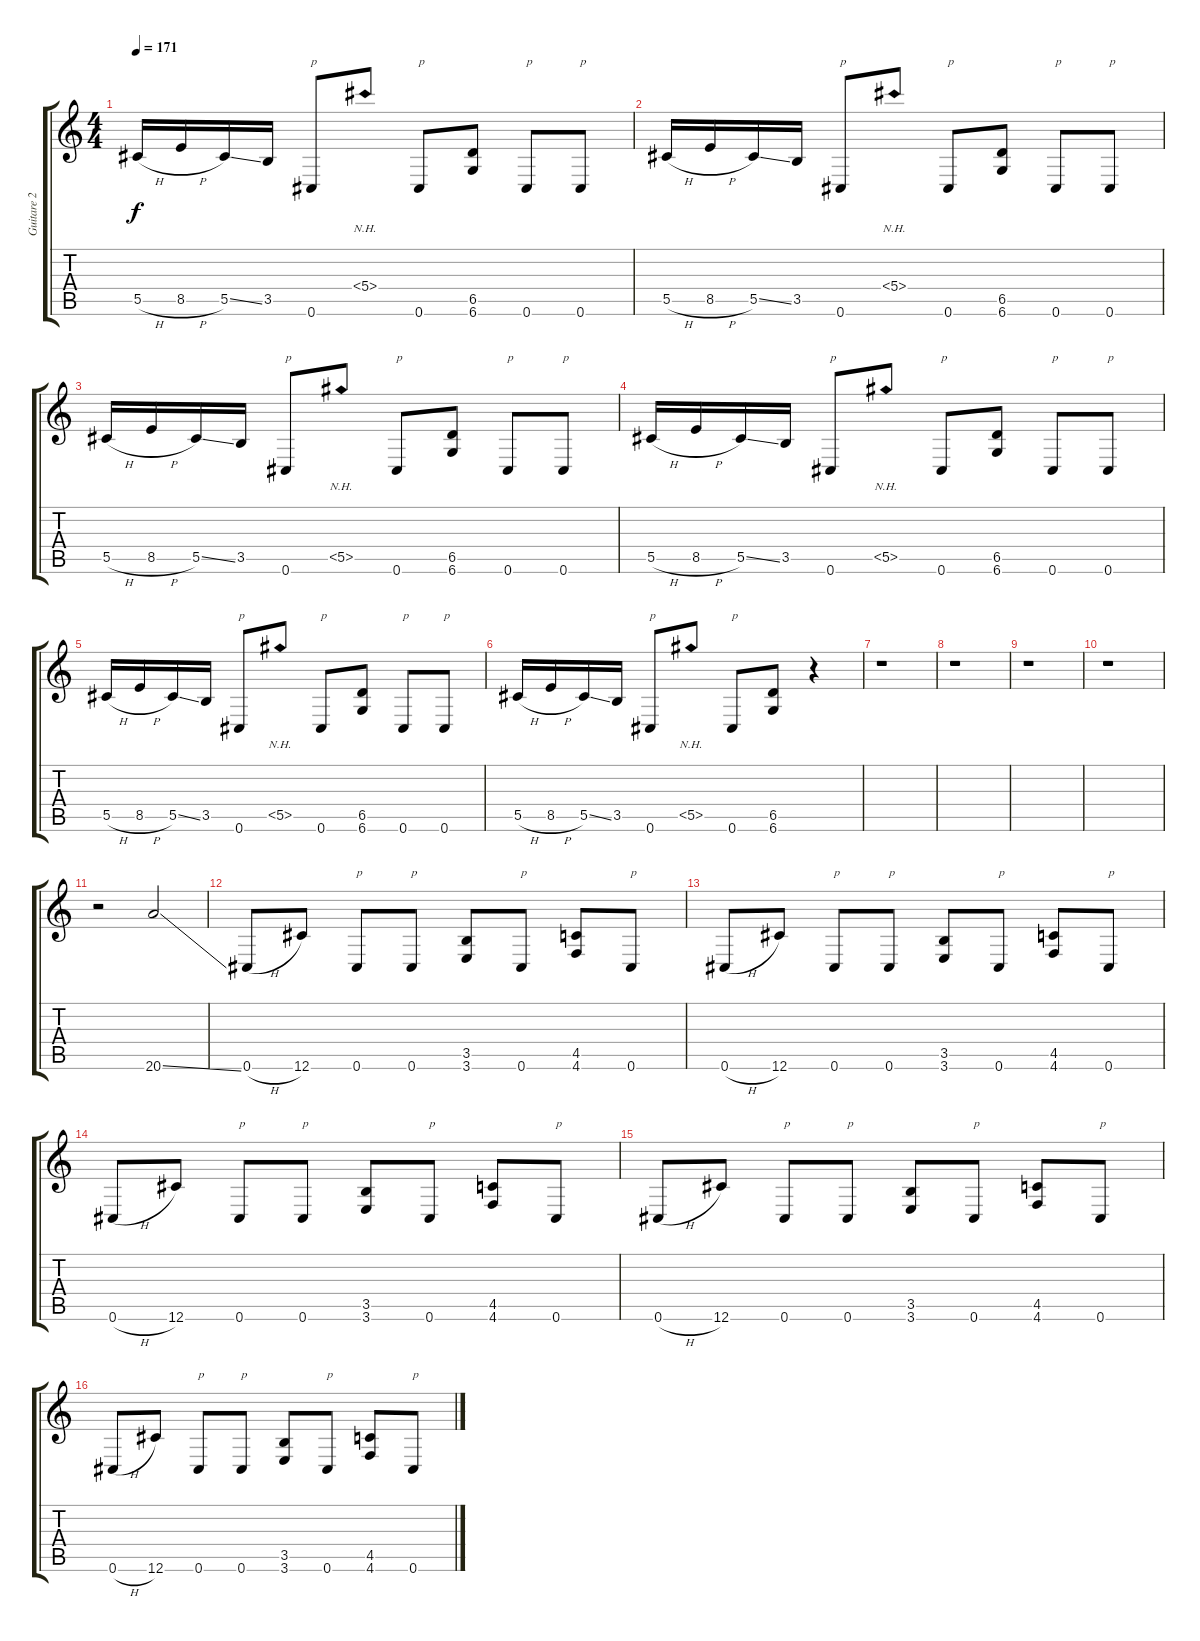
\track ("Guitare 2" "Guitare 2") {instrument distortionguitar}
\staff {score tabs}
\tuning (Eb4 Bb3 Gb3 Db3 Ab2 Db2) {hide}
\ts (4 4)
\tempo 171
\clef g2
\ks c
5.5{h}.16{dy f} 8.5{h}.16 5.5{ss}.16 3.5.16 0.6.8{txt "p"} 5.4{nh}.8 0.6.8{txt "p"} (6.5 6.6).8 0.6.8{txt "p"} 0.6.8{txt "p"} |
5.5{h}.16 8.5{h}.16 5.5{ss}.16 3.5.16 0.6.8{txt "p"} 5.4{nh}.8 0.6.8{txt "p"} (6.5 6.6).8 0.6.8{txt "p"} 0.6.8{txt "p"} |
5.5{h}.16 8.5{h}.16 5.5{ss}.16 3.5.16 0.6.8{txt "p"} 5.5{nh}.8 0.6.8{txt "p"} (6.5 6.6).8 0.6.8{txt "p"} 0.6.8{txt "p"} |
5.5{h}.16 8.5{h}.16 5.5{ss}.16 3.5.16 0.6.8{txt "p"} 5.5{nh}.8 0.6.8{txt "p"} (6.5 6.6).8 0.6.8{txt "p"} 0.6.8{txt "p"} |
5.5{h}.16 8.5{h}.16 5.5{ss}.16 3.5.16 0.6.8{txt "p"} 5.5{nh}.8 0.6.8{txt "p"} (6.5 6.6).8 0.6.8{txt "p"} 0.6.8{txt "p"} |
5.5{h}.16 8.5{h}.16 5.5{ss}.16 3.5.16 0.6.8{txt "p"} 5.5{nh}.8 0.6.8{txt "p"} (6.5 6.6).8 r.4 |
r.1 |
r.1 |
r.1 |
r.1 |
r.2 20.6{ss}.2 |
0.6{h}.8 12.6.8 0.6.8{txt "p"} 0.6.8{txt "p"} (3.5 3.6).8 0.6.8{txt "p"} (4.5 4.6).8 0.6.8{txt "p"} |
0.6{h}.8 12.6.8 0.6.8{txt "p"} 0.6.8{txt "p"} (3.5 3.6).8 0.6.8{txt "p"} (4.5 4.6).8 0.6.8{txt "p"} |
0.6{h}.8 12.6.8 0.6.8{txt "p"} 0.6.8{txt "p"} (3.5 3.6).8 0.6.8{txt "p"} (4.5 4.6).8 0.6.8{txt "p"} |
0.6{h}.8 12.6.8 0.6.8{txt "p"} 0.6.8{txt "p"} (3.5 3.6).8 0.6.8{txt "p"} (4.5 4.6).8 0.6.8{txt "p"} |
0.6{h}.8 12.6.8 0.6.8{txt "p"} 0.6.8{txt "p"} (3.5 3.6).8 0.6.8{txt "p"} (4.5 4.6).8 0.6.8{txt "p"}
